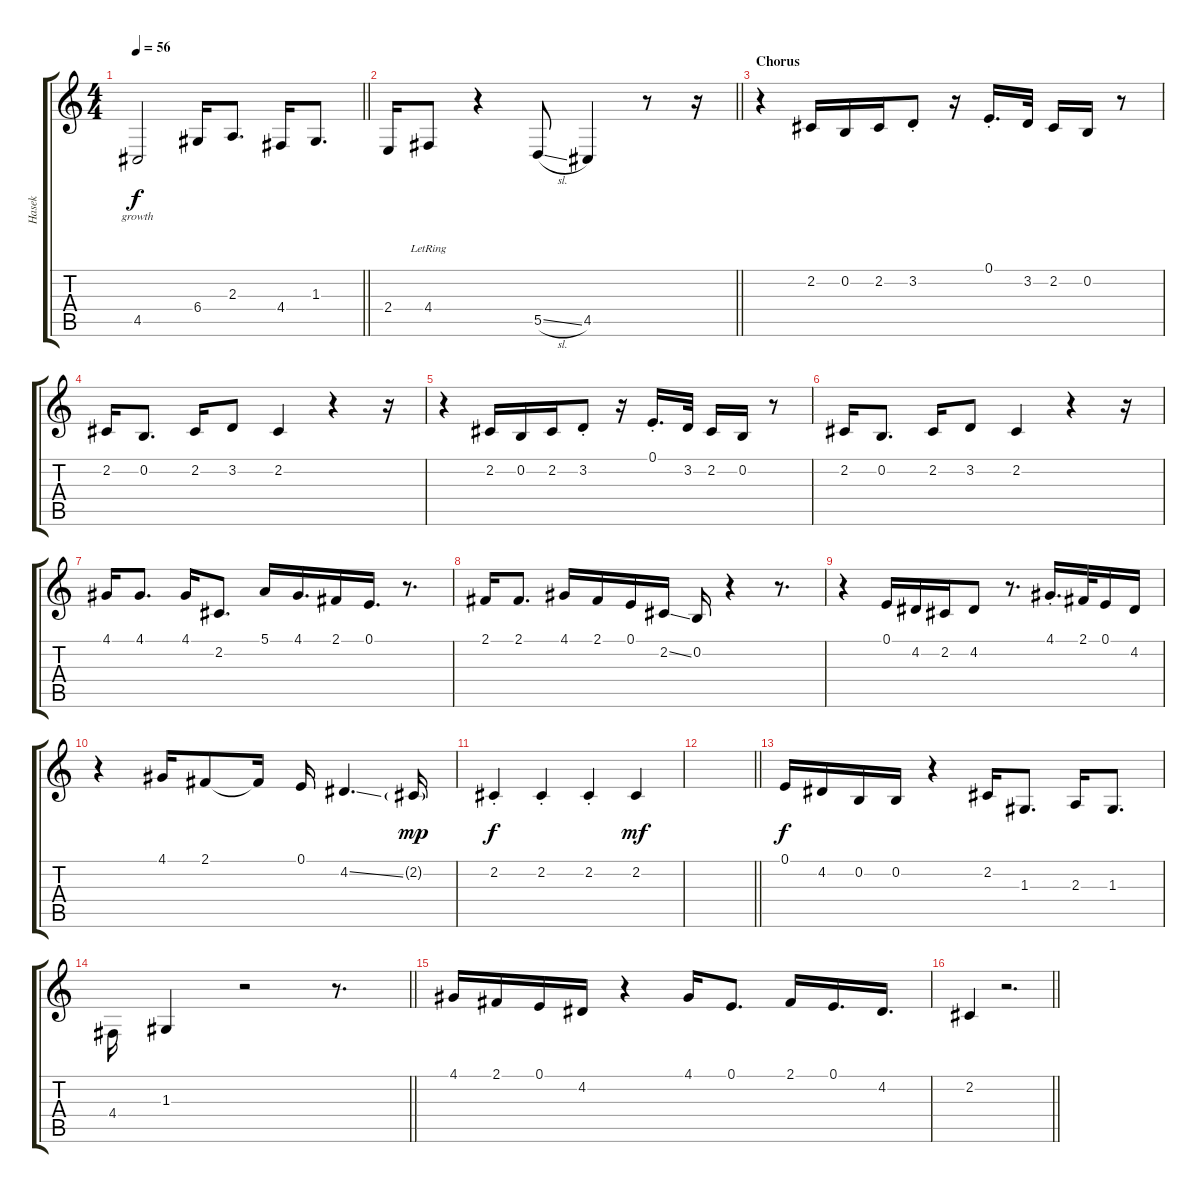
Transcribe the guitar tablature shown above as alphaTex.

\track ("Hasek" "Hasek") {instrument clarinet}
\staff {score tabs}
\tuning (E4 B3 G3 D3 A2 E2) {hide}
\ts (4 4)
\tempo 56
\clef g2
\barLineRight lightlight
\ks c
4.5.2{lyrics (0 "growth") lyrics (1 "") lyrics (2 "") lyrics (3 "") lyrics (4 "") dy f} 6.4.16 2.3.8{d} 4.4.16 1.3.8{d} |
\barLineRight lightlight
2.4.16 4.4{lr}.8 r.4 5.5{sl}.8 4.5.4 r.8 r.16 |
\section ("" "Chorus")
r.4 2.2.16 0.2.16 2.2.16 3.2{st}.8 r.16 0.1{st}.16{d} 3.2.32 2.2.16 0.2.16 r.8 |
2.2.16 0.2.8{d} 2.2.16 3.2.8 2.2.4 r.4 r.16 |
r.4 2.2.16 0.2.16 2.2.16 3.2{st}.8 r.16 0.1{st}.16{d} 3.2.32 2.2.16 0.2.16 r.8 |
2.2.16 0.2.8{d} 2.2.16 3.2.8 2.2.4 r.4 r.16 |
4.1.16 4.1.8{d} 4.1.16 2.2.8{d} 5.1.16 4.1.16{d} 2.1.16 0.1.16{d} r.8{d} |
2.1.16 2.1.8{d} 4.1.16 2.1.16 0.1.16 2.2{ss}.16 0.2.16 r.4 r.8{d} |
r.4 0.1.16 4.2.16 2.2.16 4.2.8 r.8{d} 4.1{st}.16{d} 2.1.32 0.1.16 4.2.16 |
r.4 4.1.16 2.1.8 2.1{t}.16 0.1.16 4.2{ss}.4{d} 2.2{g}.16{dy mp} |
2.2{st}.4{dy f} 2.2{st}.4 2.2{st}.4 2.2.4{dy mf} |
\barLineRight lightlight
|
0.1.16{dy f} 4.2.16 0.2.16 0.2.16 r.4 2.2.16 1.3.8{d} 2.3.16 1.3.8{d} |
\barLineRight lightlight
4.4.16{beam Down} 1.3.4{beam Up} r.2 r.8{d} |
4.1.16 2.1.16 0.1.16 4.2.16 r.4 4.1.16 0.1.8{d} 2.1.16 0.1.16{d} 4.2.16{d} |
\barLineRight lightlight
2.2.4 r.2{d}
